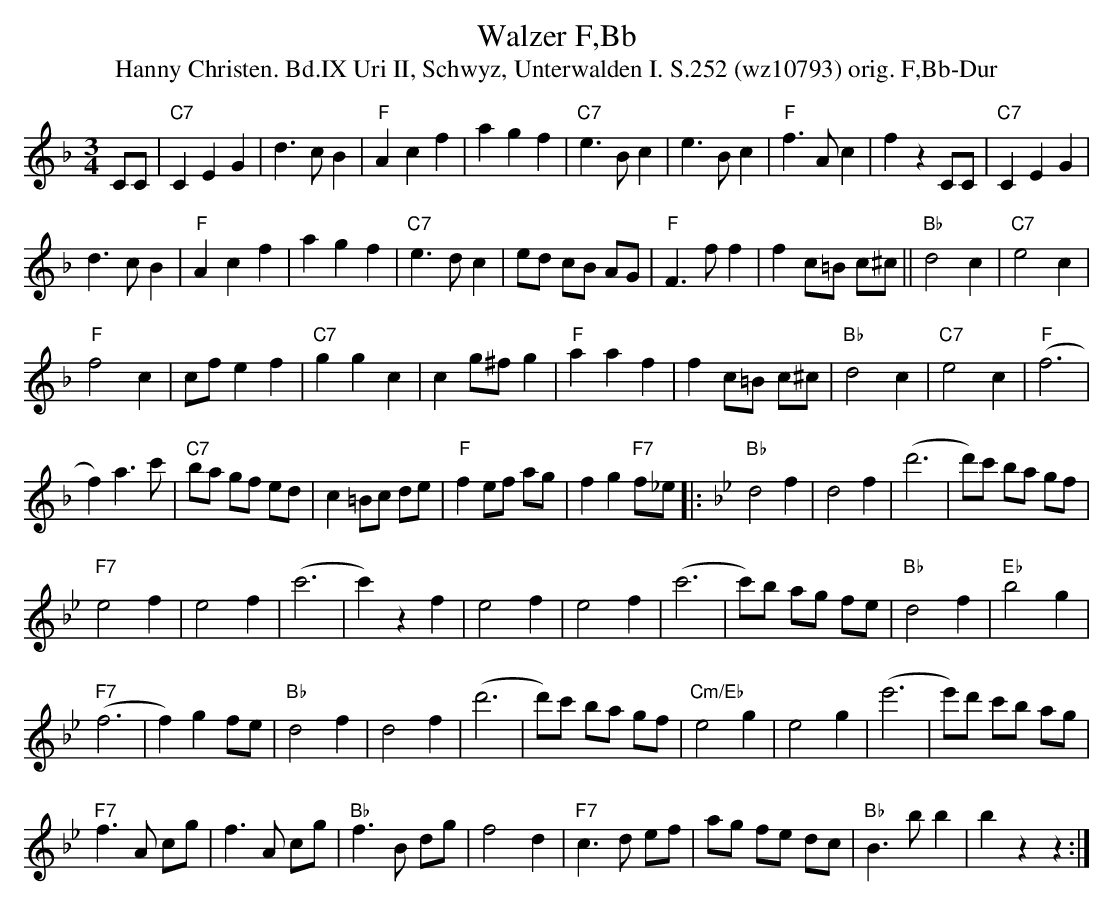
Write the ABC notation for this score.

X:1
T: Walzer F,Bb
T:Hanny Christen. Bd.IX Uri II, Schwyz, Unterwalden I. S.252 (wz10793) orig. F,Bb-Dur
M:3/4
L:1/8
K:F
CC | "C7"C2 E2 G2 | d3 c B2 | "F"A2 c2 f2 | a2 g2 f2 | "C7"e3 B c2 | e3 B c2 | "F"f3 A c2 | f2 z2 CC | "C7"C2 E2 G2 |
d3 c B2 | "F"A2 c2 f2 | a2 g2 f2 | "C7"e3 d c2 | ed cB AG | "F"F3 f f2 | f2 c=B c^c || "Bb"d4 c2 | "C7"e4 c2 |
"F"f4 c2 | cf e2 f2 | "C7"g2 g2 c2 | c2 g^f g2 | "F"a2 a2 f2 | f2 c=B c^c | "Bb"d4 c2 | "C7"e4 c2 | ("F"f6 |
f2) a3 c' | "C7"ba gf ed | c2 =Bc de | "F"f2 ef ag | f2 g2 "F7"f_e |: [K:Bb] "Bb"d4 f2 | d4 f2 | (d'6 |d')c' ba gf |
"F7"e4 f2 | e4 f2 | (c'6 | c'2) z2 f2 | e4 f2 | e4 f2 | (c'6 | c')b ag fe | "Bb"d4 f2 | "Eb"b4g2 |
("F7"f6 | f2)  g2 fe | "Bb"d4 f2 |  d4 f2 | (d'6 | d')c' ba gf | "Cm/Eb"e4 g2 | e4 g2 | (e'6 | e')d' c'b ag |
"F7"f3 A cg | f3 A cg | "Bb"f3 B dg | f4d2 | "F7"c3 d ef | ag fe dc | "Bb"B3 b b2 | b2 z2z2 :|
